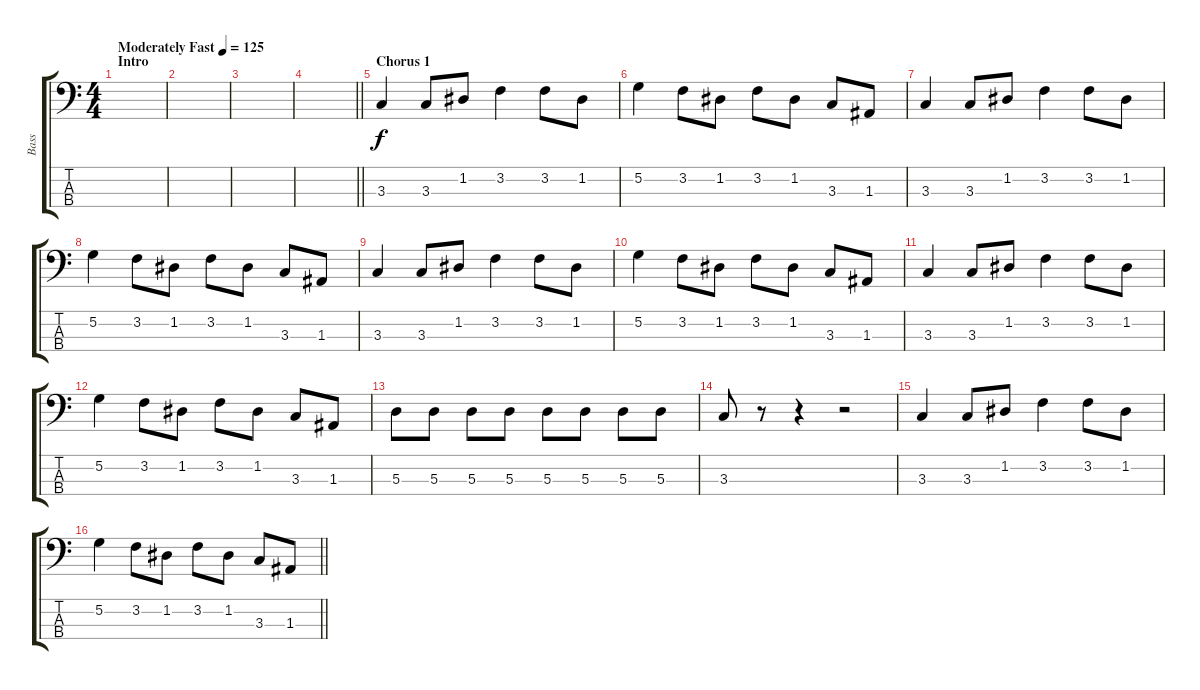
\track ("Bass" "Bass") {instrument electricbassfinger}
\staff {score tabs}
\tuning (G2 D2 A1 E1) {hide}
\ts (4 4)
\section ("" "Intro")
\tempo (125 "Moderately Fast")
\clef f4
\ks c
|
|
|
\barLineRight lightlight
|
\section ("" "Chorus 1")
3.3.4 3.3.8 1.2.8 3.2.4 3.2.8 1.2.8 |
5.2.4 3.2.8 1.2.8 3.2.8 1.2.8 3.3.8 1.3.8 |
3.3.4 3.3.8 1.2.8 3.2.4 3.2.8 1.2.8 |
5.2.4 3.2.8 1.2.8 3.2.8 1.2.8 3.3.8 1.3.8 |
3.3.4 3.3.8 1.2.8 3.2.4 3.2.8 1.2.8 |
5.2.4 3.2.8 1.2.8 3.2.8 1.2.8 3.3.8 1.3.8 |
3.3.4 3.3.8 1.2.8 3.2.4 3.2.8 1.2.8 |
5.2.4 3.2.8 1.2.8 3.2.8 1.2.8 3.3.8 1.3.8 |
5.3.8 5.3.8 5.3.8 5.3.8 5.3.8 5.3.8 5.3.8 5.3.8 |
3.3.8 r.8 r.4 r.2 |
3.3.4 3.3.8 1.2.8 3.2.4 3.2.8 1.2.8 |
\barLineRight lightlight
5.2.4 3.2.8 1.2.8 3.2.8 1.2.8 3.3.8 1.3.8
